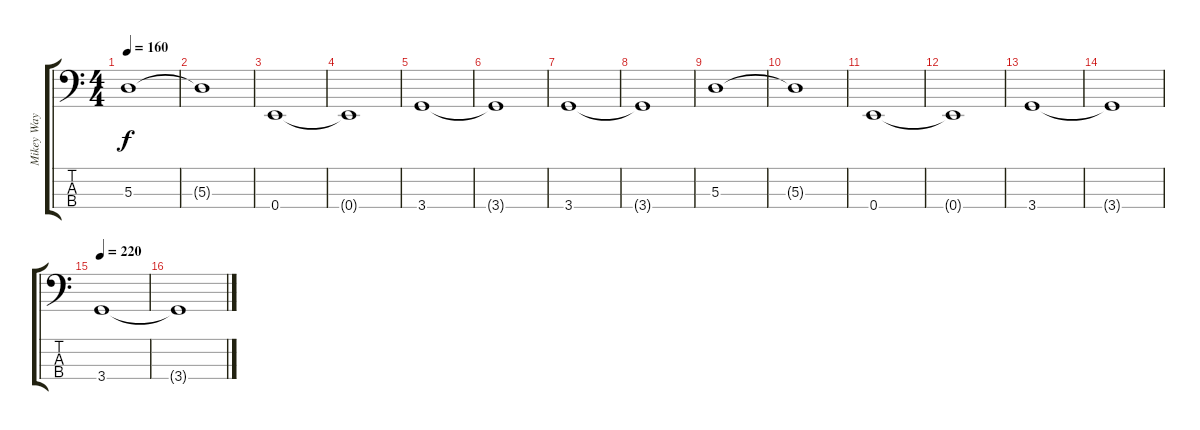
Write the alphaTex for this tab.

\track ("Mikey Way" "Mikey Way") {instrument electricbasspick}
\staff {score tabs}
\tuning (G2 D2 A1 E1) {hide}
\ts (4 4)
\tempo 160
\clef f4
\ks c
5.3.1{dy f} |
5.3{t}.1 |
0.4.1 |
0.4{t}.1 |
3.4.1 |
3.4{t}.1 |
3.4.1 |
3.4{t}.1 |
5.3.1 |
5.3{t}.1 |
0.4.1 |
0.4{t}.1 |
3.4.1 |
3.4{t}.1 |
\tempo 220
3.4.1 |
3.4{t}.1
